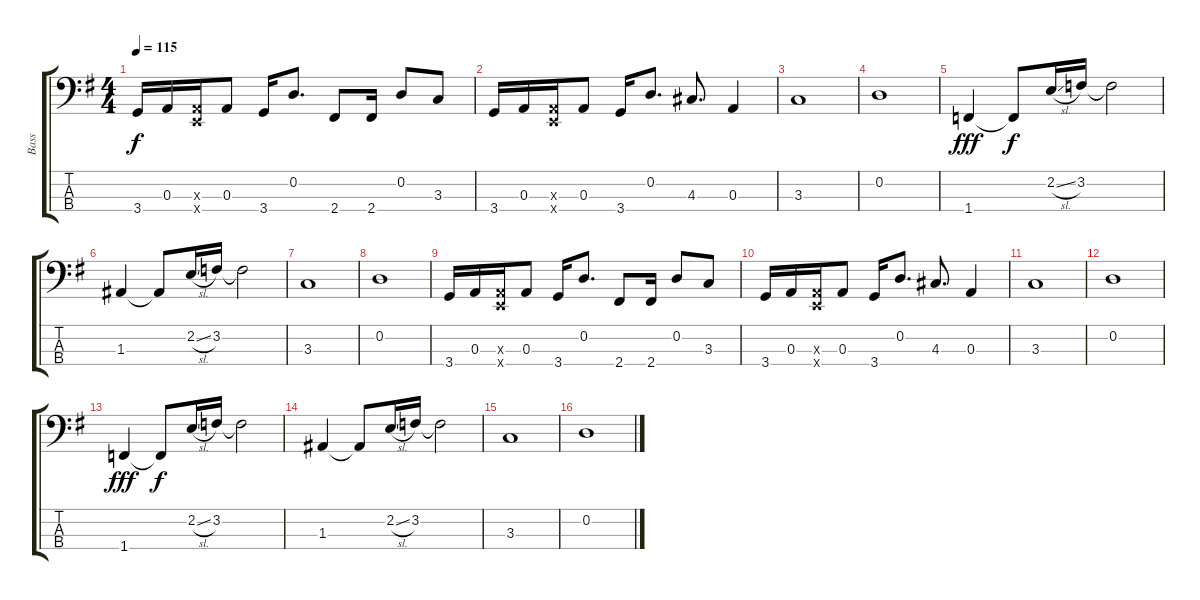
\track ("Bass" "Bass") {instrument electricbassfinger}
\staff {score tabs}
\tuning (G2 D2 A1 E1) {hide}
\ts (4 4)
\tempo 115
\clef f4
\ks g
3.4.16{dy f} 0.3.16 (0.3{x} 0.4{x}).16 0.3.8 3.4.16 0.2.8{d} 2.4.8 2.4.16 0.2.8 3.3.8 |
3.4.16 0.3.16 (0.3{x} 0.4{x}).16 0.3.8 3.4.16 0.2.8{d} 4.3.8{d} 0.3.4 |
3.3.1 |
0.2.1 |
1.4.4{dy fff} 1.4{t}.8{dy f} 2.2{sl}.16 3.2.16 3.2{t}.2 |
1.3.4 1.3{t}.8 2.2{sl}.16 3.2.16 3.2{t}.2 |
3.3.1 |
0.2.1 |
3.4.16 0.3.16 (0.3{x} 0.4{x}).16 0.3.8 3.4.16 0.2.8{d} 2.4.8 2.4.16 0.2.8 3.3.8 |
3.4.16 0.3.16 (0.3{x} 0.4{x}).16 0.3.8 3.4.16 0.2.8{d} 4.3.8{d} 0.3.4 |
3.3.1 |
0.2.1 |
1.4.4{dy fff} 1.4{t}.8{dy f} 2.2{sl}.16 3.2.16 3.2{t}.2 |
1.3.4 1.3{t}.8 2.2{sl}.16 3.2.16 3.2{t}.2 |
3.3.1 |
0.2.1
